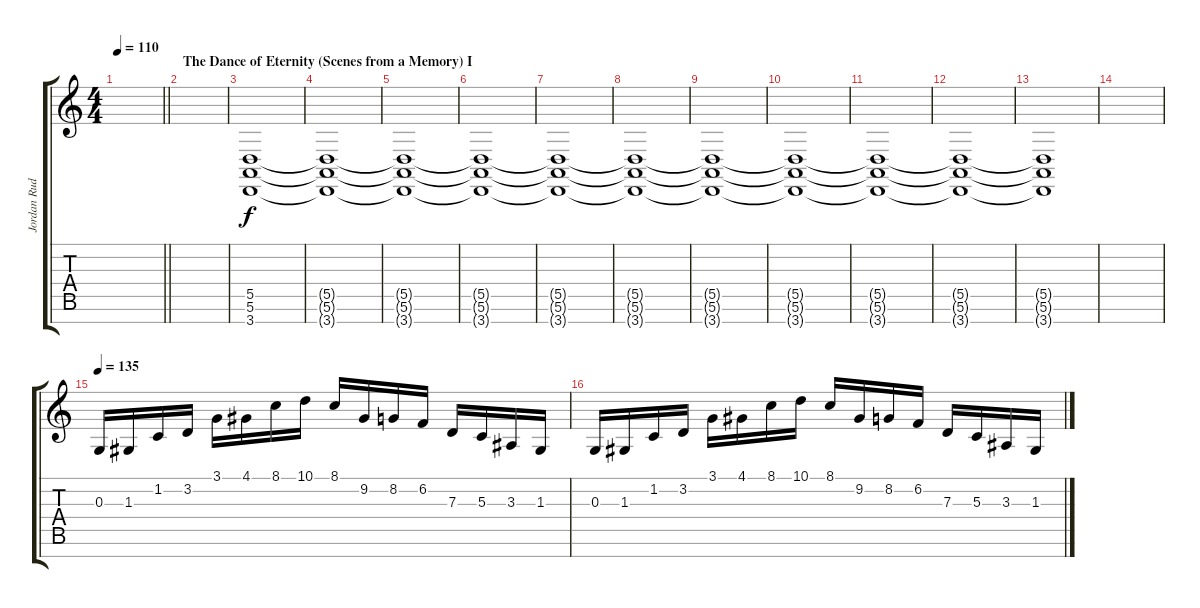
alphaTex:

\track ("Jordan Rudess Lead 2 (Dual Voice)" "Jordan Rud") {instrument lead2sawtooth}
\staff {score tabs}
\tuning (E4 B3 G3 D3 A2 E2 B1) {hide}
\ts (4 4)
\tempo 110
\clef g2
\barLineRight lightlight
\ks c
|
\section ("" "The Dance of Eternity (Scenes from a Memory) I")
|
(5.5 5.6 3.7).1{instrument lead8bassandlead} |
(5.5{t} 5.6{t} 3.7{t}).1 |
(5.5{t} 5.6{t} 3.7{t}).1 |
(5.5{t} 5.6{t} 3.7{t}).1 |
(5.5{t} 5.6{t} 3.7{t}).1 |
(5.5{t} 5.6{t} 3.7{t}).1 |
(5.5{t} 5.6{t} 3.7{t}).1 |
(5.5{t} 5.6{t} 3.7{t}).1 |
(5.5{t} 5.6{t} 3.7{t}).1 |
(5.5{t} 5.6{t} 3.7{t}).1 |
(5.5{t} 5.6{t} 3.7{t}).1 |
|
\tempo 135
0.3.16{volume 12 instrument lead2sawtooth} 1.3.16 1.2.16 3.2.16 3.1.16 4.1.16 8.1.16 10.1.16 8.1.16 9.2.16 8.2.16 6.2.16 7.3.16 5.3.16 3.3.16 1.3.16 |
0.3.16 1.3.16 1.2.16 3.2.16 3.1.16 4.1.16 8.1.16 10.1.16 8.1.16 9.2.16 8.2.16 6.2.16 7.3.16 5.3.16 3.3.16 1.3.16
